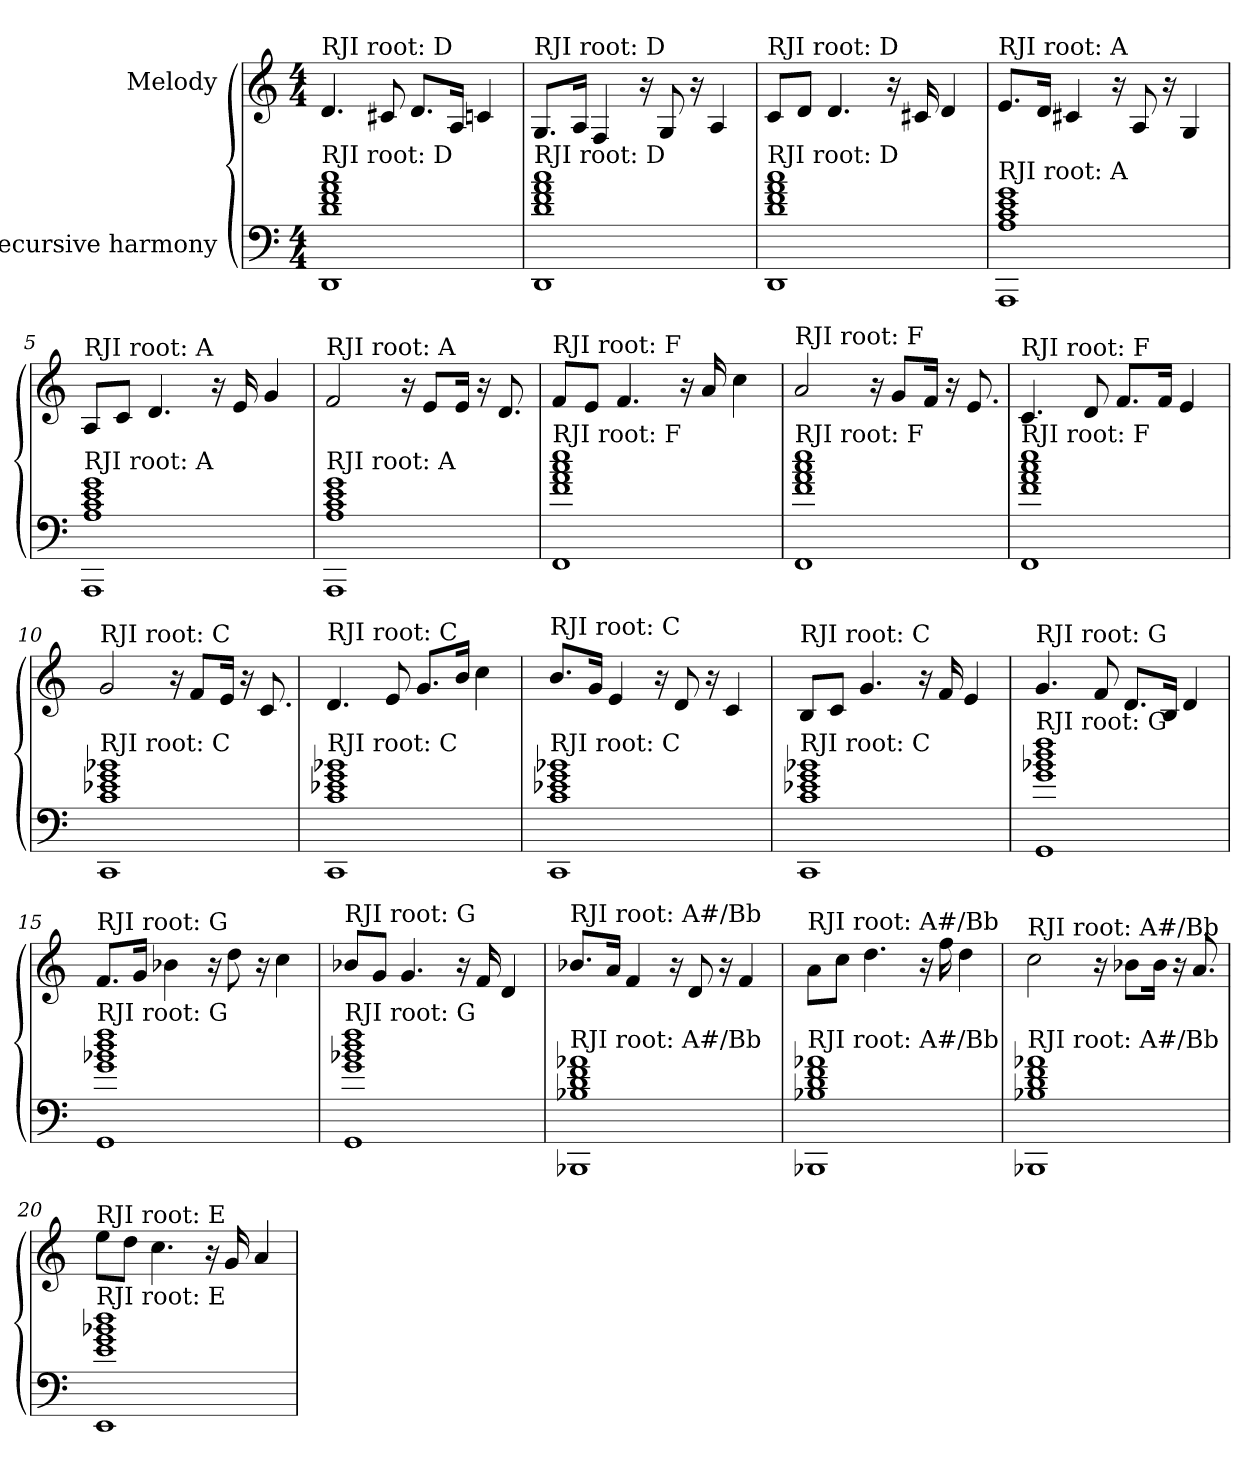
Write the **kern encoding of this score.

**kern	**kern
*part2	*part1
*staff2	*staff1
*I"Recursive harmony	*I"Melody
*clefF4	*clefG2
*k[]	*k[]
*M4/4	*M4/4
*MM68	*MM68
=1	=1
!	!LO:TX:a:t=RJI root&colon; D
!LO:TX:a:t=RJI root&colon; D	!
1DD 1d 1f 1a 1cc	4.d
.	8c#
.	8.d/L
.	16A/Jk
.	4c
=2	=2
!	!LO:TX:a:t=RJI root&colon; D
!LO:TX:a:t=RJI root&colon; D	!
1DD 1d 1f 1a 1cc	8.G/L
.	16A/Jk
.	4F
.	16r
.	8G
.	16r
.	4A
=3	=3
!	!LO:TX:a:t=RJI root&colon; D
!LO:TX:a:t=RJI root&colon; D	!
1DD 1d 1f 1a 1cc	8c/L
.	8d/J
.	4.d
.	16r
.	16c#
.	4d
=4	=4
!	!LO:TX:a:t=RJI root&colon; A
!LO:TX:a:t=RJI root&colon; A	!
1AAA 1A 1c 1e 1g	8.e/L
.	16d/Jk
.	4c#
.	16r
.	8A
.	16r
.	4G
=5	=5
!	!LO:TX:a:t=RJI root&colon; A
!LO:TX:a:t=RJI root&colon; A	!
1AAA 1A 1c 1e 1g	8A/L
.	8c/J
.	4.d
.	16r
.	16e
.	4g
=6	=6
!	!LO:TX:a:t=RJI root&colon; A
!LO:TX:a:t=RJI root&colon; A	!
1AAA 1A 1c 1e 1g	2f
.	16r
.	8e/L
.	16e/Jk
.	16r
.	8.d
=7	=7
!	!LO:TX:a:t=RJI root&colon; F
!LO:TX:a:t=RJI root&colon; F	!
1FF 1f 1a 1cc 1ee	8f/L
.	8e/J
.	4.f
.	16r
.	16a
.	4cc
=8	=8
!	!LO:TX:a:t=RJI root&colon; F
!LO:TX:a:t=RJI root&colon; F	!
1FF 1f 1a 1cc 1ee	2a
.	16r
.	8g/L
.	16f/Jk
.	16r
.	8.e
=9	=9
!	!LO:TX:a:t=RJI root&colon; F
!LO:TX:a:t=RJI root&colon; F	!
1FF 1f 1a 1cc 1ee	4.c
.	8d
.	8.f/L
.	16f/Jk
.	4e
=10	=10
!	!LO:TX:a:t=RJI root&colon; C
!LO:TX:a:t=RJI root&colon; C	!
1CC 1c 1e- 1g 1b-	2g
.	16r
.	8f/L
.	16e/Jk
.	16r
.	8.c
=11	=11
!	!LO:TX:a:t=RJI root&colon; C
!LO:TX:a:t=RJI root&colon; C	!
1CC 1c 1e- 1g 1b-	4.d
.	8e
.	8.g/L
.	16b/Jk
.	4cc
=12	=12
!	!LO:TX:a:t=RJI root&colon; C
!LO:TX:a:t=RJI root&colon; C	!
1CC 1c 1e- 1g 1b-	8.b/L
.	16g/Jk
.	4e
.	16r
.	8d
.	16r
.	4c
=13	=13
!	!LO:TX:a:t=RJI root&colon; C
!LO:TX:a:t=RJI root&colon; C	!
1CC 1c 1e- 1g 1b-	8B/L
.	8c/J
.	4.g
.	16r
.	16f
.	4e
=14	=14
!	!LO:TX:a:t=RJI root&colon; G
!LO:TX:a:t=RJI root&colon; G	!
1GG 1g 1b- 1dd 1ff	4.g
.	8f
.	8.d/L
.	16B/Jk
.	4d
=15	=15
!	!LO:TX:a:t=RJI root&colon; G
!LO:TX:a:t=RJI root&colon; G	!
1GG 1g 1b- 1dd 1ff	8.f/L
.	16g/Jk
.	4b-
.	16r
.	8dd
.	16r
.	4cc
=16	=16
!	!LO:TX:a:t=RJI root&colon; G
!LO:TX:a:t=RJI root&colon; G	!
1GG 1g 1b- 1dd 1ff	8b-/L
.	8g/J
.	4.g
.	16r
.	16f
.	4d
=17	=17
!	!LO:TX:a:t=RJI root&colon; A#/Bb
!LO:TX:a:t=RJI root&colon; A#/Bb	!
1BBB- 1B- 1d 1f 1a-	8.b-/L
.	16a/Jk
.	4f
.	16r
.	8d
.	16r
.	4f
=18	=18
!	!LO:TX:a:t=RJI root&colon; A#/Bb
!LO:TX:a:t=RJI root&colon; A#/Bb	!
1BBB- 1B- 1d 1f 1a-	8a\L
.	8cc\J
.	4.dd
.	16r
.	16ff
.	4dd
=19	=19
!	!LO:TX:a:t=RJI root&colon; A#/Bb
!LO:TX:a:t=RJI root&colon; A#/Bb	!
1BBB- 1B- 1d 1f 1a-	2cc
.	16r
.	8b-\L
.	16b-\Jk
.	16r
.	8.a
=20	=20
!	!LO:TX:a:t=RJI root&colon; E
!LO:TX:a:t=RJI root&colon; E	!
1EE 1e 1g 1b- 1dd	8ee\L
.	8dd\J
.	4.cc
.	16r
.	16g
.	4a
=	=
*-	*-
